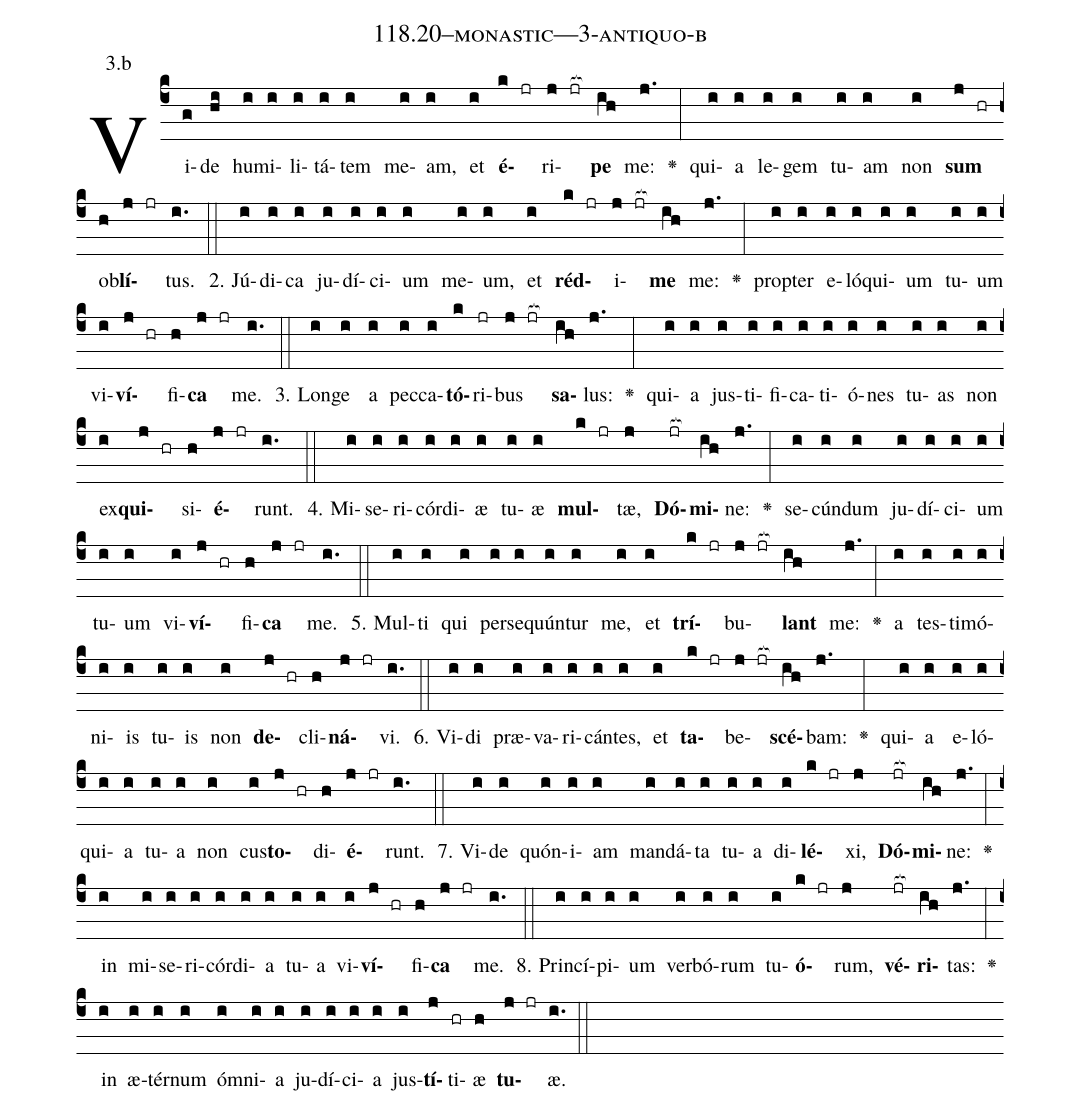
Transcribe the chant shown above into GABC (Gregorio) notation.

name: 118.20--monastic---3-antiquo-b;
annotation: 3.b;
%%
(c4)Vi(g)de(hi) hu(i)mi(i)li(i)tá(i)tem(i) me(i)am,(i) et(i) <b>é</b>(k jr)ri(j jr[ocb:1{])<b>pe</b>(ih[ocb:0}]) me:(j.) <v>\greheightstar</v>(:) qui(i)a(i) le(i)gem(i) tu(i)am(i) non(i) <b>sum</b>(j hr) ob(h)<b>lí</b>(j jr)tus.(i.) (::)
2. Jú(i)di(i)ca(i) ju(i)dí(i)ci(i)um(i) me(i)um,(i) et(i) <b>réd</b>(k jr)i(j jr[ocb:1{])<b>me</b>(ih[ocb:0}]) me:(j.) <v>\greheightstar</v>(:) prop(i)ter(i) e(i)ló(i)qui(i)um(i) tu(i)um(i) vi(i)<b>ví</b>(j hr)fi(h)<b>ca</b>(j jr) me.(i.) (::)
3. Lon(i)ge(i) a(i) pec(i)ca(i)<b>tó</b>(k)ri(jr)bus(j jr[ocb:1{]) <b>sa</b>(ih[ocb:0}])lus:(j.) <v>\greheightstar</v>(:) qui(i)a(i) jus(i)ti(i)fi(i)ca(i)ti(i)ó(i)nes(i) tu(i)as(i) non(i) ex(i)<b>qui</b>(j hr)si(h)<b>é</b>(j jr)runt.(i.) (::)
4. Mi(i)se(i)ri(i)cór(i)di(i)æ(i) tu(i)æ(i) <b>mul</b>(k jr)tæ,(j) <b>Dó</b>(jr[ocb:1{])<b>mi</b>(ih[ocb:0}])ne:(j.) <v>\greheightstar</v>(:) se(i)cún(i)dum(i) ju(i)dí(i)ci(i)um(i) tu(i)um(i) vi(i)<b>ví</b>(j hr)fi(h)<b>ca</b>(j jr) me.(i.) (::)
5. Mul(i)ti(i) qui(i) per(i)se(i)quún(i)tur(i) me,(i) et(i) <b>trí</b>(k jr)bu(j jr[ocb:1{])<b>lant</b>(ih[ocb:0}]) me:(j.) <v>\greheightstar</v>(:) a(i) tes(i)ti(i)mó(i)ni(i)is(i) tu(i)is(i) non(i) <b>de</b>(j hr)cli(h)<b>ná</b>(j jr)vi.(i.) (::)
6. Vi(i)di(i) præ(i)va(i)ri(i)cán(i)tes,(i) et(i) <b>ta</b>(k jr)be(j jr[ocb:1{])<b>scé</b>(ih[ocb:0}])bam:(j.) <v>\greheightstar</v>(:) qui(i)a(i) e(i)ló(i)qui(i)a(i) tu(i)a(i) non(i) cus(i)<b>to</b>(j hr)di(h)<b>é</b>(j jr)runt.(i.) (::)
7. Vi(i)de(i) quón(i)i(i)am(i) man(i)dá(i)ta(i) tu(i)a(i) di(i)<b>lé</b>(k jr)xi,(j) <b>Dó</b>(jr[ocb:1{])<b>mi</b>(ih[ocb:0}])ne:(j.) <v>\greheightstar</v>(:) in(i) mi(i)se(i)ri(i)cór(i)di(i)a(i) tu(i)a(i) vi(i)<b>ví</b>(j hr)fi(h)<b>ca</b>(j jr) me.(i.) (::)
8. Prin(i)cí(i)pi(i)um(i) ver(i)bó(i)rum(i) tu(i)<b>ó</b>(k jr)rum,(j) <b>vé</b>(jr[ocb:1{])<b>ri</b>(ih[ocb:0}])tas:(j.) <v>\greheightstar</v>(:) in(i) æ(i)tér(i)num(i) óm(i)ni(i)a(i) ju(i)dí(i)ci(i)a(i) jus(i)<b>tí</b>(j)ti(hr)æ(h) <b>tu</b>(j jr)æ.(i.) (::)
